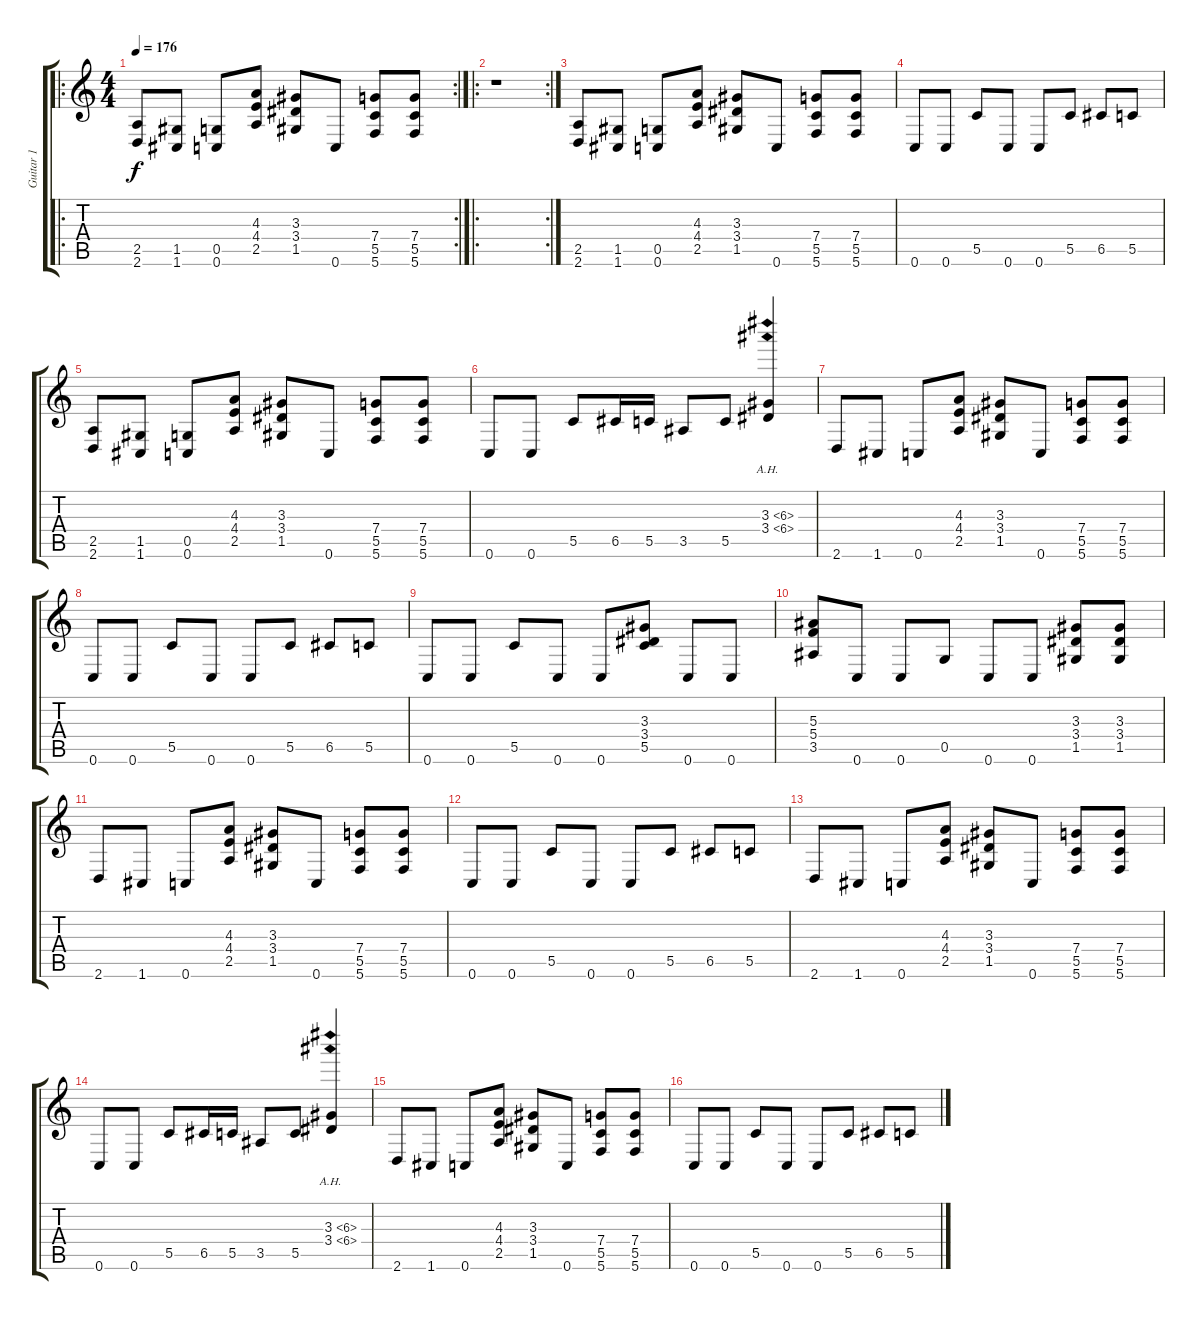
\track ("Guitar 1" "Guitar 1") {instrument distortionguitar}
\staff {score tabs}
\tuning (D4 A3 F3 C3 G2 C2) {hide}
\ro
\rc 2
\ts (4 4)
\tempo 176
\clef g2
\ks c
(2.5 2.6).8{dy f instrument distortionguitar} (1.5 1.6).8 (0.5 0.6).8 (4.3 4.4 2.5).8 (3.3 3.4 1.5).8 0.6.8 (7.4 5.5 5.6).8 (7.4 5.5 5.6).8 |
\ro
\rc 2
r.1 |
(2.5 2.6).8 (1.5 1.6).8 (0.5 0.6).8 (4.3 4.4 2.5).8 (3.3 3.4 1.5).8 0.6.8 (7.4 5.5 5.6).8 (7.4 5.5 5.6).8 |
0.6.8 0.6.8 5.5.8 0.6.8 0.6.8 5.5.8 6.5.8 5.5.8 |
(2.5 2.6).8 (1.5 1.6).8 (0.5 0.6).8 (4.3 4.4 2.5).8 (3.3 3.4 1.5).8 0.6.8 (7.4 5.5 5.6).8 (7.4 5.5 5.6).8 |
0.6.8 0.6.8 5.5.8 6.5.16 5.5.16 3.5.8 5.5.8 (3.3{ah 3} 3.4{ah 3}).4 |
2.6.8 1.6.8 0.6.8 (4.3 4.4 2.5).8 (3.3 3.4 1.5).8 0.6.8 (7.4 5.5 5.6).8 (7.4 5.5 5.6).8 |
0.6.8 0.6.8 5.5.8 0.6.8 0.6.8 5.5.8 6.5.8 5.5.8 |
0.6.8 0.6.8 5.5.8 0.6.8 0.6.8 (3.3 3.4 5.5).8 0.6.8 0.6.8 |
(5.3 5.4 3.5).8 0.6.8 0.6.8 0.5.8 0.6.8 0.6.8 (3.3 3.4 1.5).8 (3.3 3.4 1.5).8 |
2.6.8 1.6.8 0.6.8 (4.3 4.4 2.5).8 (3.3 3.4 1.5).8 0.6.8 (7.4 5.5 5.6).8 (7.4 5.5 5.6).8 |
0.6.8 0.6.8 5.5.8 0.6.8 0.6.8 5.5.8 6.5.8 5.5.8 |
2.6.8 1.6.8 0.6.8 (4.3 4.4 2.5).8 (3.3 3.4 1.5).8 0.6.8 (7.4 5.5 5.6).8 (7.4 5.5 5.6).8 |
0.6.8 0.6.8 5.5.8 6.5.16 5.5.16 3.5.8 5.5.8 (3.3{ah 3} 3.4{ah 3}).4 |
2.6.8 1.6.8 0.6.8 (4.3 4.4 2.5).8 (3.3 3.4 1.5).8 0.6.8 (7.4 5.5 5.6).8 (7.4 5.5 5.6).8 |
0.6.8 0.6.8 5.5.8 0.6.8 0.6.8 5.5.8 6.5.8 5.5.8
